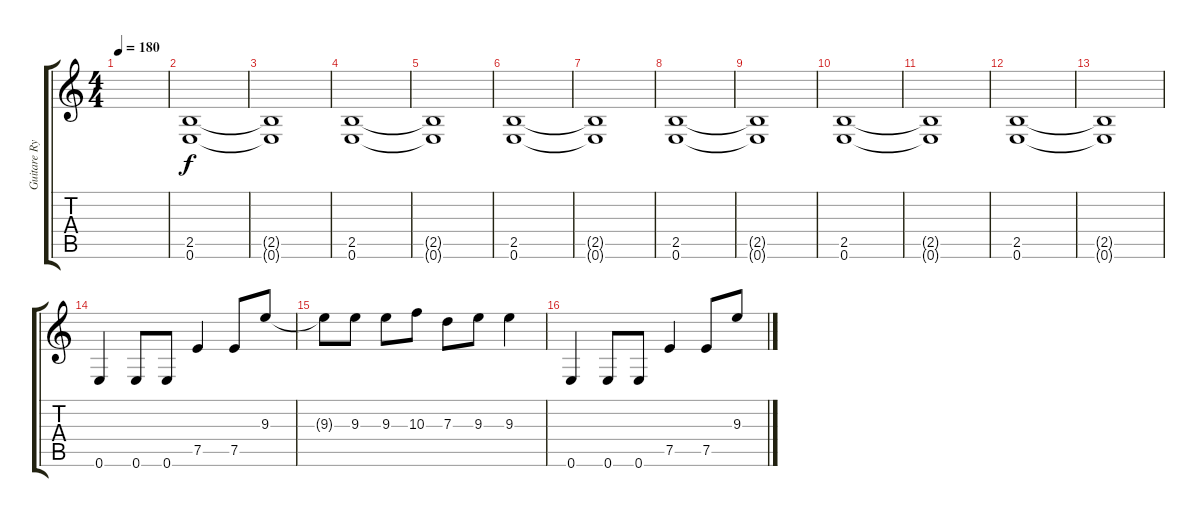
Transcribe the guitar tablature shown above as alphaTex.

\track ("Guitare Rythmique" "Guitare Ry") {instrument distortionguitar}
\staff {score tabs}
\tuning (E4 B3 G3 D3 A2 E2) {hide}
\ts (4 4)
\tempo 180
\clef g2
\ks c
|
(2.5 0.6).1 |
(2.5{t} 0.6{t}).1 |
(2.5 0.6).1 |
(2.5{t} 0.6{t}).1 |
(2.5 0.6).1 |
(2.5{t} 0.6{t}).1 |
(2.5 0.6).1 |
(2.5{t} 0.6{t}).1 |
(2.5 0.6).1 |
(2.5{t} 0.6{t}).1 |
(2.5 0.6).1 |
(2.5{t} 0.6{t}).1 |
0.6.4 0.6.8 0.6.8 7.5.4 7.5.8 9.3.8 |
9.3{t}.8 9.3.8 9.3.8 10.3.8 7.3.8 9.3.8 9.3.4 |
0.6.4 0.6.8 0.6.8 7.5.4 7.5.8 9.3.8
